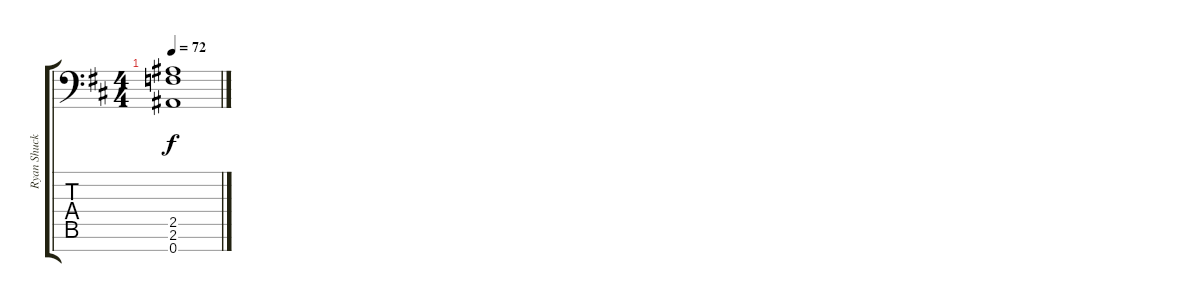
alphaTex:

\track ("Ryan Shuck (7-String Elec. Gtr.)" "Ryan Shuck") {instrument distortionguitar}
\staff {score tabs}
\tuning (Eb4 Bb3 Gb3 Db3 Ab2 Eb2 Bb1) {hide}
\ts (4 4)
\tempo 72
\clef f4
\ks d
(2.5 2.6 0.7).1{dy f}
